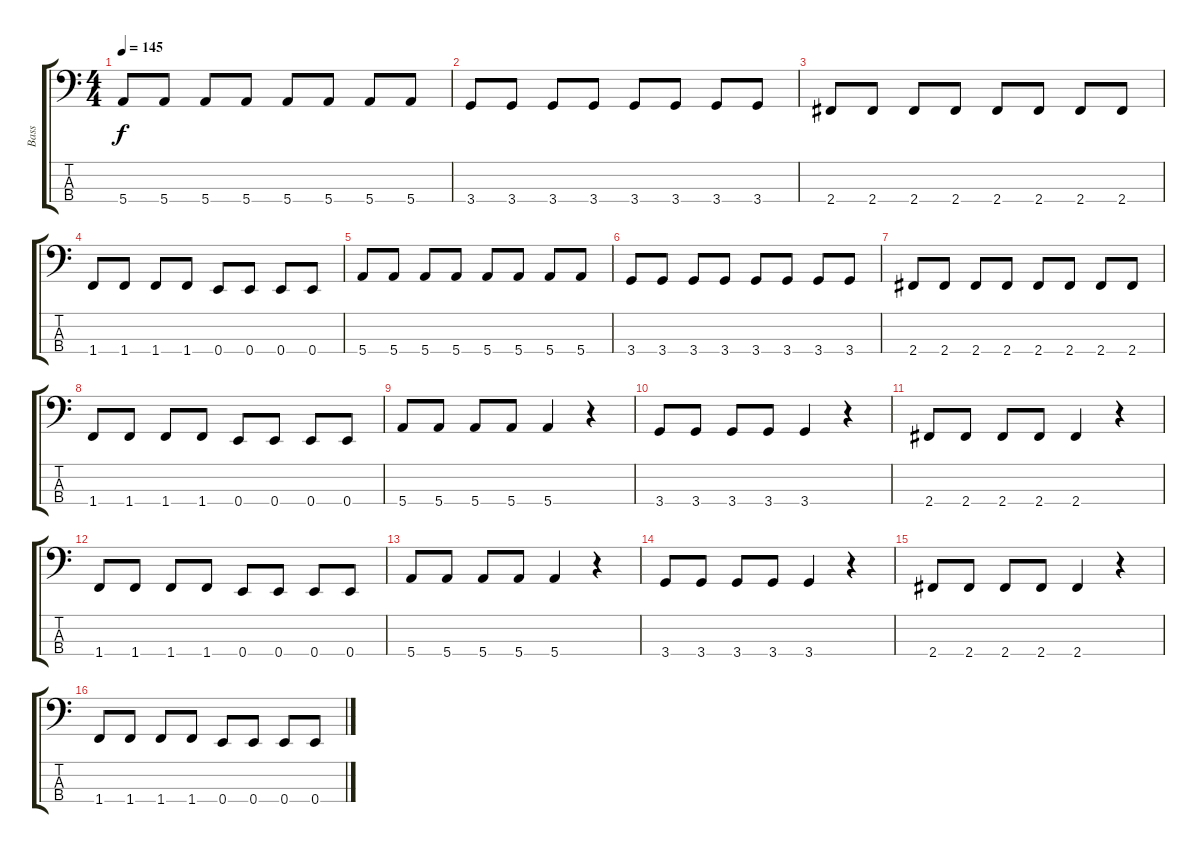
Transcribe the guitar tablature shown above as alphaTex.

\track ("Bass" "Bass") {instrument fretlessbass}
\staff {score tabs}
\tuning (G2 D2 A1 E1) {hide}
\ts (4 4)
\tempo 145
\clef f4
\ks c
5.4.8{dy f} 5.4.8 5.4.8 5.4.8 5.4.8 5.4.8 5.4.8 5.4.8 |
3.4.8 3.4.8 3.4.8 3.4.8 3.4.8 3.4.8 3.4.8 3.4.8 |
2.4.8 2.4.8 2.4.8 2.4.8 2.4.8 2.4.8 2.4.8 2.4.8 |
1.4.8 1.4.8 1.4.8 1.4.8 0.4.8 0.4.8 0.4.8 0.4.8 |
5.4.8 5.4.8 5.4.8 5.4.8 5.4.8 5.4.8 5.4.8 5.4.8 |
3.4.8 3.4.8 3.4.8 3.4.8 3.4.8 3.4.8 3.4.8 3.4.8 |
2.4.8 2.4.8 2.4.8 2.4.8 2.4.8 2.4.8 2.4.8 2.4.8 |
1.4.8 1.4.8 1.4.8 1.4.8 0.4.8 0.4.8 0.4.8 0.4.8 |
5.4.8 5.4.8 5.4.8 5.4.8 5.4.4 r.4 |
3.4.8 3.4.8 3.4.8 3.4.8 3.4.4 r.4 |
2.4.8 2.4.8 2.4.8 2.4.8 2.4.4 r.4 |
1.4.8 1.4.8 1.4.8 1.4.8 0.4.8 0.4.8 0.4.8 0.4.8 |
5.4.8 5.4.8 5.4.8 5.4.8 5.4.4 r.4 |
3.4.8 3.4.8 3.4.8 3.4.8 3.4.4 r.4 |
2.4.8 2.4.8 2.4.8 2.4.8 2.4.4 r.4 |
1.4.8 1.4.8 1.4.8 1.4.8 0.4.8 0.4.8 0.4.8 0.4.8
